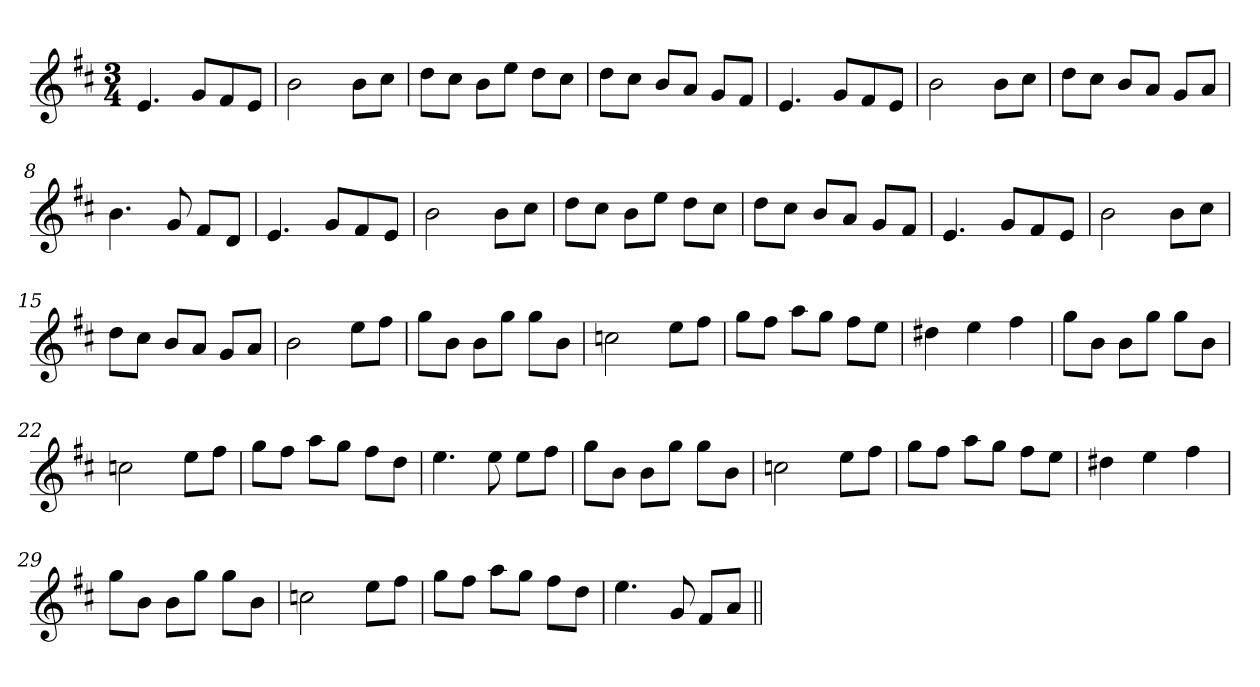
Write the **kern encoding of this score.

**kern
*part1
*staff1
*clefG2
*k[f#c#]
*M3/4
*MM65
=1
4.e/
8g/L
8f#/
8e/J
=2
2b\
8b\L
8cc#\J
=3
8dd\L
8cc#\J
8b\L
8ee\J
8dd\L
8cc#\J
=4
8dd\L
8cc#\J
8b/L
8a/J
8g/L
8f#/J
=5
4.e/
8g/L
8f#/
8e/J
=6
2b\
8b\L
8cc#\J
=7
8dd\L
8cc#\J
8b/L
8a/J
8g/L
8a/J
=8
4.b\
8g/
8f#/L
8d/J
=9
4.e/
8g/L
8f#/
8e/J
!!LO:LB:g=z
=10
2b\
8b\L
8cc#\J
=11
8dd\L
8cc#\J
8b\L
8ee\J
8dd\L
8cc#\J
=12
8dd\L
8cc#\J
8b/L
8a/J
8g/L
8f#/J
=13
4.e/
8g/L
8f#/
8e/J
=14
2b\
8b\L
8cc#\J
=15
8dd\L
8cc#\J
8b/L
8a/J
8g/L
8a/J
=16
2b\
8ee\L
8ff#\J
=17
8gg\L
8b\J
8b\L
8gg\J
8gg\L
8b\J
=18
2ccn\
8ee\L
8ff#\J
!!LO:LB:g=z
=19
8gg\L
8ff#\J
8aa\L
8gg\J
8ff#\L
8ee\J
=20
4dd#X\
4ee\
4ff#\
=21
8gg\L
8b\J
8b\L
8gg\J
8gg\L
8b\J
=22
2ccn\
8ee\L
8ff#\J
=23
8gg\L
8ff#\J
8aa\L
8gg\J
8ff#\L
8dd\J
=24
4.ee\
8ee\
8ee\L
8ff#\J
=25
8gg\L
8b\J
8b\L
8gg\J
8gg\L
8b\J
=26
2ccn\
8ee\L
8ff#\J
!!LO:LB:g=z
=27
8gg\L
8ff#\J
8aa\L
8gg\J
8ff#\L
8ee\J
=28
4dd#X\
4ee\
4ff#\
=29
8gg\L
8b\J
8b\L
8gg\J
8gg\L
8b\J
=30
2ccn\
8ee\L
8ff#\J
=31
8gg\L
8ff#\J
8aa\L
8gg\J
8ff#\L
8dd\J
=32
4.ee\
8g/
8f#/L
8a/J
=||
*-
